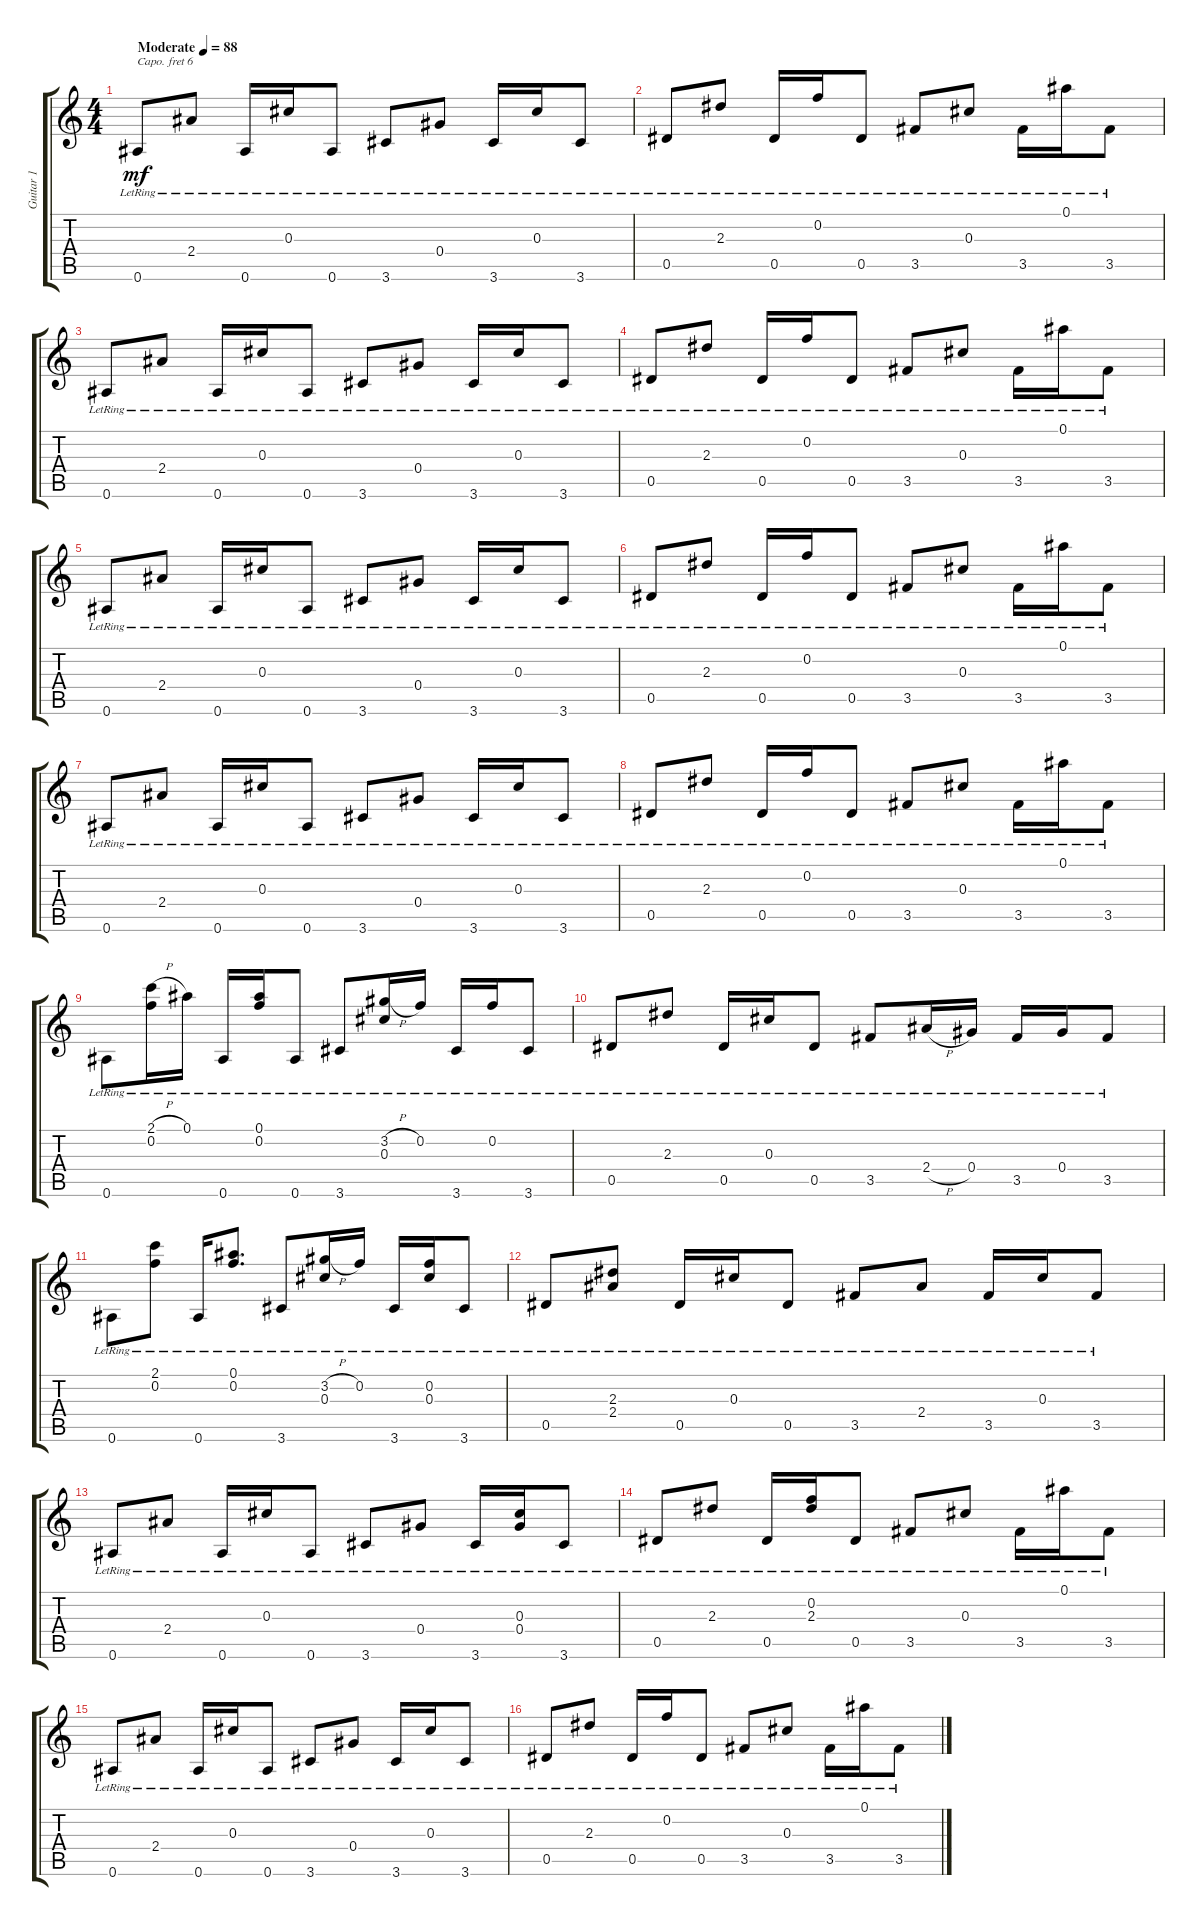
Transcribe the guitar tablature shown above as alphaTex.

\track ("Guitar 1" "Guitar 1") {instrument acousticguitarsteel}
\staff {score tabs}
\capo 6
\tuning (E4 B3 G3 D3 A2 E2) {hide}
\ts (4 4)
\tempo (88 "Moderate")
\clef g2
\ks c
0.6{lr}.8{dy mf instrument acousticguitarsteel} 2.4{lr}.8 0.6{lr}.16 0.3{lr}.16 0.6{lr}.8 3.6{lr}.8 0.4{lr}.8 3.6{lr}.16 0.3{lr}.16 3.6{lr}.8 |
0.5{lr}.8 2.3{lr}.8 0.5{lr}.16 0.2{lr}.16 0.5{lr}.8 3.5{lr}.8 0.3{lr}.8 3.5{lr}.16 0.1{lr}.16 3.5{lr}.8 |
0.6{lr}.8 2.4{lr}.8 0.6{lr}.16 0.3{lr}.16 0.6{lr}.8 3.6{lr}.8 0.4{lr}.8 3.6{lr}.16 0.3{lr}.16 3.6{lr}.8 |
0.5{lr}.8 2.3{lr}.8 0.5{lr}.16 0.2{lr}.16 0.5{lr}.8 3.5{lr}.8 0.3{lr}.8 3.5{lr}.16 0.1{lr}.16 3.5{lr}.8 |
0.6{lr}.8 2.4{lr}.8 0.6{lr}.16 0.3{lr}.16 0.6{lr}.8 3.6{lr}.8 0.4{lr}.8 3.6{lr}.16 0.3{lr}.16 3.6{lr}.8 |
0.5{lr}.8 2.3{lr}.8 0.5{lr}.16 0.2{lr}.16 0.5{lr}.8 3.5{lr}.8 0.3{lr}.8 3.5{lr}.16 0.1{lr}.16 3.5{lr}.8 |
0.6{lr}.8 2.4{lr}.8 0.6{lr}.16 0.3{lr}.16 0.6{lr}.8 3.6{lr}.8 0.4{lr}.8 3.6{lr}.16 0.3{lr}.16 3.6{lr}.8 |
0.5{lr}.8 2.3{lr}.8 0.5{lr}.16 0.2{lr}.16 0.5{lr}.8 3.5{lr}.8 0.3{lr}.8 3.5{lr}.16 0.1{lr}.16 3.5{lr}.8 |
0.6{lr}.8 (2.1{h lr} 0.2{lr}).16 0.1{lr}.16 0.6{lr}.16 (0.1{lr} 0.2{lr}).16 0.6{lr}.8 3.6{lr}.8 (3.2{h lr} 0.3{lr}).16 0.2{lr}.16 3.6{lr}.16 0.2{lr}.16 3.6{lr}.8 |
0.5{lr}.8 2.3{lr}.8 0.5{lr}.16 0.3{lr}.16 0.5{lr}.8 3.5{lr}.8 2.4{h lr}.16 0.4{lr}.16 3.5{lr}.16 0.4{lr}.16 3.5{lr}.8 |
0.6{lr}.8 (2.1{lr} 0.2{lr}).8 0.6{lr}.16 (0.1{lr} 0.2{lr}).8{d} 3.6{lr}.8 (3.2{h lr} 0.3{lr}).16 0.2{lr}.16 3.6{lr}.16 (0.2{lr} 0.3{lr}).16 3.6{lr}.8 |
0.5{lr}.8 (2.3{lr} 2.4{lr}).8 0.5{lr}.16 0.3{lr}.16 0.5{lr}.8 3.5{lr}.8 2.4{lr}.8 3.5{lr}.16 0.3{lr}.16 3.5{lr}.8 |
0.6{lr}.8 2.4{lr}.8 0.6{lr}.16 0.3{lr}.16 0.6{lr}.8 3.6{lr}.8 0.4{lr}.8 3.6{lr}.16 (0.3{lr} 0.4{lr}).16 3.6{lr}.8 |
0.5{lr}.8 2.3{lr}.8 0.5{lr}.16 (0.2{lr} 2.3{lr}).16 0.5{lr}.8 3.5{lr}.8 0.3{lr}.8 3.5{lr}.16 0.1{lr}.16 3.5{lr}.8 |
0.6{lr}.8 2.4{lr}.8 0.6{lr}.16 0.3{lr}.16 0.6{lr}.8 3.6{lr}.8 0.4{lr}.8 3.6{lr}.16 0.3{lr}.16 3.6{lr}.8 |
0.5{lr}.8 2.3{lr}.8 0.5{lr}.16 0.2{lr}.16 0.5{lr}.8 3.5{lr}.8 0.3{lr}.8 3.5{lr}.16 0.1{lr}.16 3.5{lr}.8
